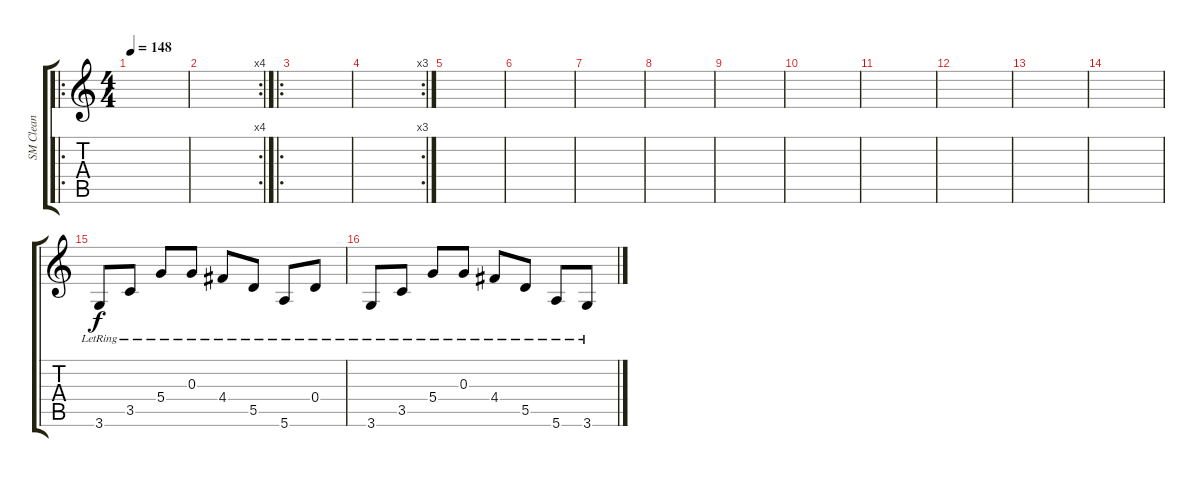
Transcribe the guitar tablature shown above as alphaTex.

\track ("SM Clean" "SM Clean") {instrument electricguitarclean}
\staff {score tabs}
\tuning (E4 B3 G3 D3 A2 E2) {hide}
\ro
\ts (4 4)
\tempo 148
\clef g2
\ks c
|
\rc 4
|
\ro
|
\rc 3
|
|
|
|
|
|
|
|
|
|
|
3.6{lr}.8 3.5{lr}.8 5.4{lr}.8 0.3{lr}.8 4.4{lr}.8 5.5{lr}.8 5.6{lr}.8 0.4{lr}.8 |
3.6{lr}.8 3.5{lr}.8 5.4{lr}.8 0.3{lr}.8 4.4{lr}.8 5.5{lr}.8 5.6{lr}.8 3.6{lr}.8
